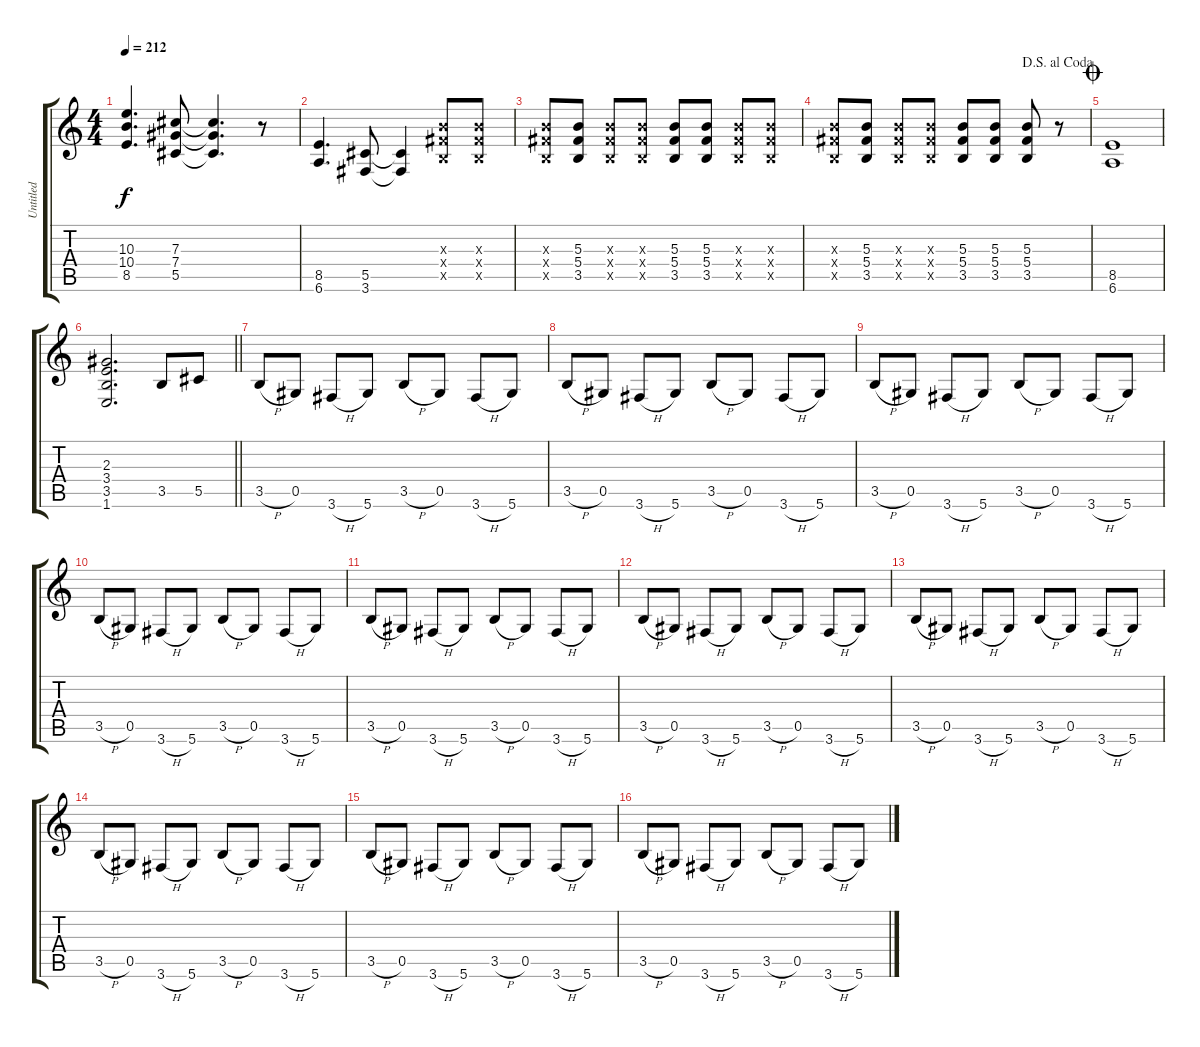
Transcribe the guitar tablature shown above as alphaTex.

\track ("Untitled" "Untitled") {instrument distortionguitar}
\staff {score tabs}
\tuning (Eb4 Bb3 Gb3 Db3 Ab2 Eb2) {hide}
\ts (4 4)
\tempo 212
\clef g2
\ks c
(10.3 10.4 8.5).4{d dy f} (7.3 7.4 5.5).8 (7.3{t} 7.4{t} 5.5{t}).4{d} r.8 |
(8.5 6.6).4{d} (5.5 3.6).8 (5.5{t} 3.6{t}).4 (5.3{x} 5.4{x} 3.5{x}).8 (5.3{x} 5.4{x} 3.5{x}).8 |
(5.3{x} 5.4{x} 3.5{x}).8 (5.3 5.4 3.5).8 (5.3{x} 5.4{x} 3.5{x}).8 (5.3{x} 5.4{x} 3.5{x}).8 (5.3 5.4 3.5).8 (5.3 5.4 3.5).8 (5.3{x} 5.4{x} 3.5{x}).8 (5.3{x} 5.4{x} 3.5{x}).8 |
\jump dalsegnoalcoda
(5.3{x} 5.4{x} 3.5{x}).8 (5.3 5.4 3.5).8 (5.3{x} 5.4{x} 3.5{x}).8 (5.3{x} 5.4{x} 3.5{x}).8 (5.3 5.4 3.5).8 (5.3 5.4 3.5).8 (5.3 5.4 3.5).8 r.8 |
\jump coda
(8.5 6.6).1 |
\barLineRight lightlight
(2.3 3.4 3.5 1.6).2{d} 3.5.8 5.5.8 |
3.5{h}.8 0.5.8 3.6{h}.8 5.6.8 3.5{h}.8 0.5.8 3.6{h}.8 5.6.8 |
3.5{h}.8 0.5.8 3.6{h}.8 5.6.8 3.5{h}.8 0.5.8 3.6{h}.8 5.6.8 |
3.5{h}.8 0.5.8 3.6{h}.8 5.6.8 3.5{h}.8 0.5.8 3.6{h}.8 5.6.8 |
3.5{h}.8 0.5.8 3.6{h}.8 5.6.8 3.5{h}.8 0.5.8 3.6{h}.8 5.6.8 |
3.5{h}.8 0.5.8 3.6{h}.8 5.6.8 3.5{h}.8 0.5.8 3.6{h}.8 5.6.8 |
3.5{h}.8 0.5.8 3.6{h}.8 5.6.8 3.5{h}.8 0.5.8 3.6{h}.8 5.6.8 |
3.5{h}.8 0.5.8 3.6{h}.8 5.6.8 3.5{h}.8 0.5.8 3.6{h}.8 5.6.8 |
3.5{h}.8 0.5.8 3.6{h}.8 5.6.8 3.5{h}.8 0.5.8 3.6{h}.8 5.6.8 |
3.5{h}.8 0.5.8 3.6{h}.8 5.6.8 3.5{h}.8 0.5.8 3.6{h}.8 5.6.8 |
3.5{h}.8 0.5.8 3.6{h}.8 5.6.8 3.5{h}.8 0.5.8 3.6{h}.8 5.6.8
